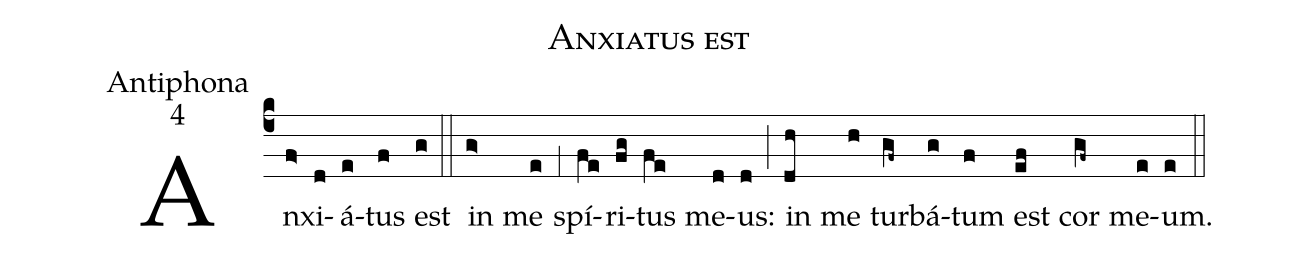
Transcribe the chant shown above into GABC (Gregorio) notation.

name:Anxiatus est;
office-part:Antiphona;
mode:4;
%%
(c4) An(f>)xi(d)á(e)tus(f) est(g) (::) in(g>) me(e) (;1) spí(fe)ri(fg)tus(fe) me(d)us:(d) (;) in(dh) me(h) tur(gf~)bá(g)tum(f) est(ef) cor(gf~) me(e)um.(e) (::)
